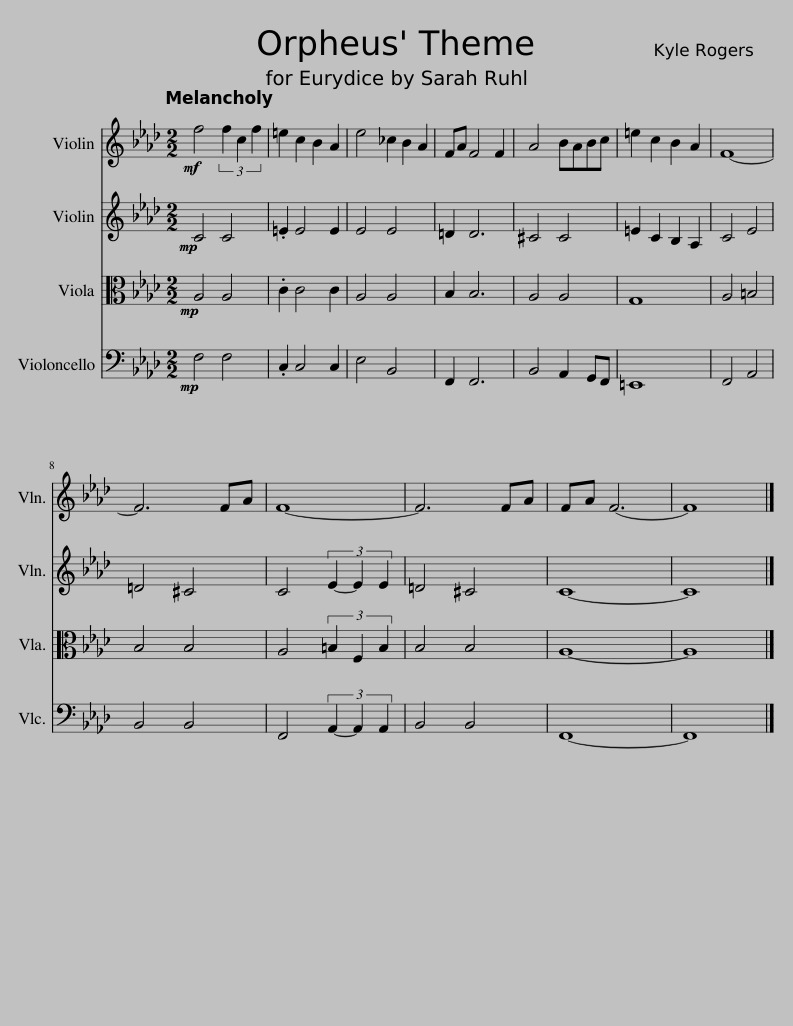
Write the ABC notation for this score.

X:1
%%score 1 2 3 4
L:1/8
Q:1/4=72
M:2/2
I:linebreak $
K:Ab
V:1 treble
V:2 treble
V:3 alto
V:4 bass
V:1
!mf! f4 (3f2 c2 f2 | =e2 c2 B2 A2 | e4 (3_c2 B2 A2 | FA F4 F2 | A4 BABc | %5
 =e2 c2 B2 A2 | F8- |$ F6 FA | F8- | F6 FA | %10
 FA F6- | F8 |] %12
V:2
!mp! C4 C4 | .=E2 E4 E2 | E4 E4 | =D2 D6 | ^C4 C4 | %5
 =E2 C2 B,2 A,2 | C4 E4 |$ =D4 ^C4 | C4 (3E2- E2 E2 | =D4 ^C4 | %10
 C8- | C8 |] %12
V:3
!mp! A,4 A,4 | .C2 C4 C2 | A,4 A,4 | B,2 B,6 | A,4 A,4 | %5
 G,8 | A,4 =B,4 |$ B,4 B,4 | A,4 (3=B,2 F,2 B,2 | B,4 B,4 | %10
 A,8- | A,8 |] %12
V:4
!mp! F,4 F,4 | .C,2 C,4 C,2 | E,4 B,,4 | F,,2 F,,6 | B,,4 A,,2 G,,F,, | %5
 =E,,8 | F,,4 A,,4 |$ B,,4 B,,4 | F,,4 (3A,,2- A,,2 A,,2 | B,,4 B,,4 | %10
 F,,8- | F,,8 |] %12
